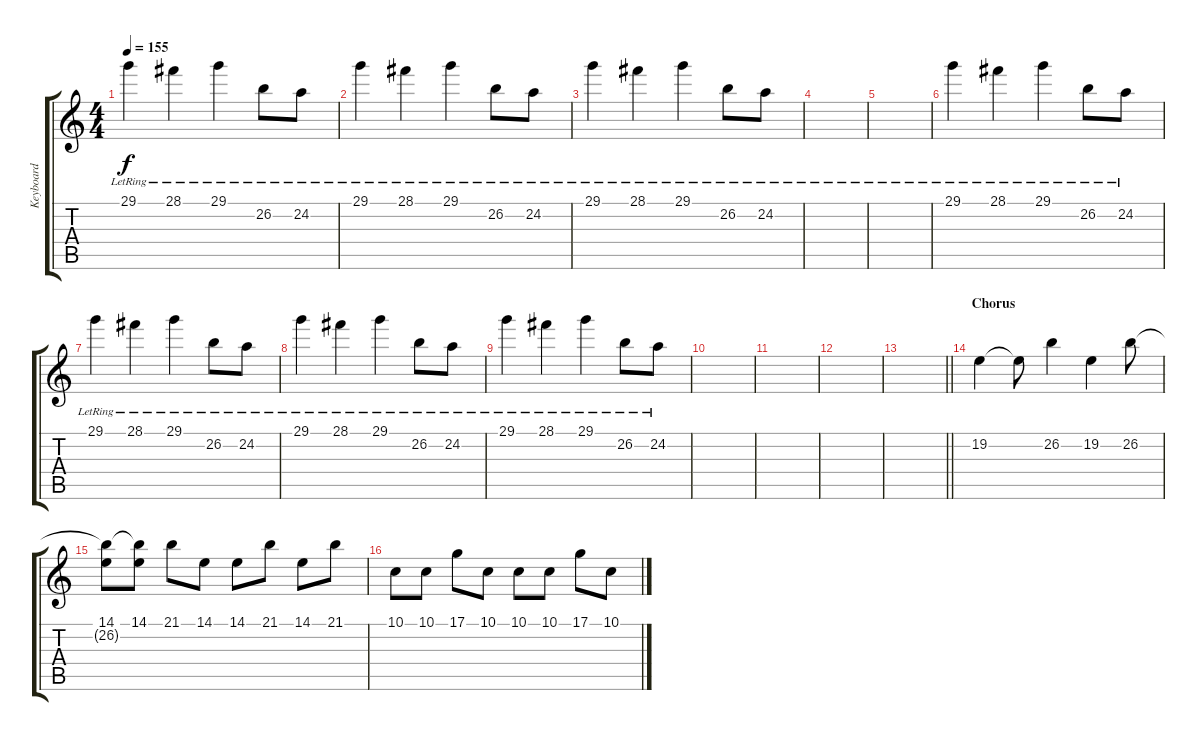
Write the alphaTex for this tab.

\track ("Keyboard" "Keyboard") {instrument stringensemble1}
\staff {score tabs}
\tuning (D4 A3 F3 C3 G2 C2) {hide}
\ts (4 4)
\tempo 155
\clef g2
\ks c
29.1{lr}.4{dy f} 28.1{lr}.4 29.1{lr}.4 26.2{lr}.8 24.2{lr}.8 |
29.1{lr}.4 28.1{lr}.4 29.1{lr}.4 26.2{lr}.8 24.2{lr}.8 |
29.1{lr}.4 28.1{lr}.4 29.1{lr}.4 26.2{lr}.8 24.2{lr}.8 |
|
|
29.1{lr}.4 28.1{lr}.4 29.1{lr}.4 26.2{lr}.8 24.2{lr}.8 |
29.1{lr}.4 28.1{lr}.4 29.1{lr}.4 26.2{lr}.8 24.2{lr}.8 |
29.1{lr}.4 28.1{lr}.4 29.1{lr}.4 26.2{lr}.8 24.2{lr}.8 |
29.1{lr}.4 28.1{lr}.4 29.1{lr}.4 26.2{lr}.8 24.2{lr}.8 |
|
|
|
\barLineRight lightlight
|
\section ("" "Chorus")
19.2.4{volume 11 instrument lead2sawtooth} 19.2{t}.8 26.2.4 19.2.4 26.2.8 |
(14.1 26.2{t}).8{volume 8} (14.1 26.2{t}).8 21.1.8 14.1.8 14.1.8 21.1.8 14.1.8 21.1.8 |
10.1.8 10.1.8 17.1.8 10.1.8 10.1.8 10.1.8 17.1.8 10.1.8
